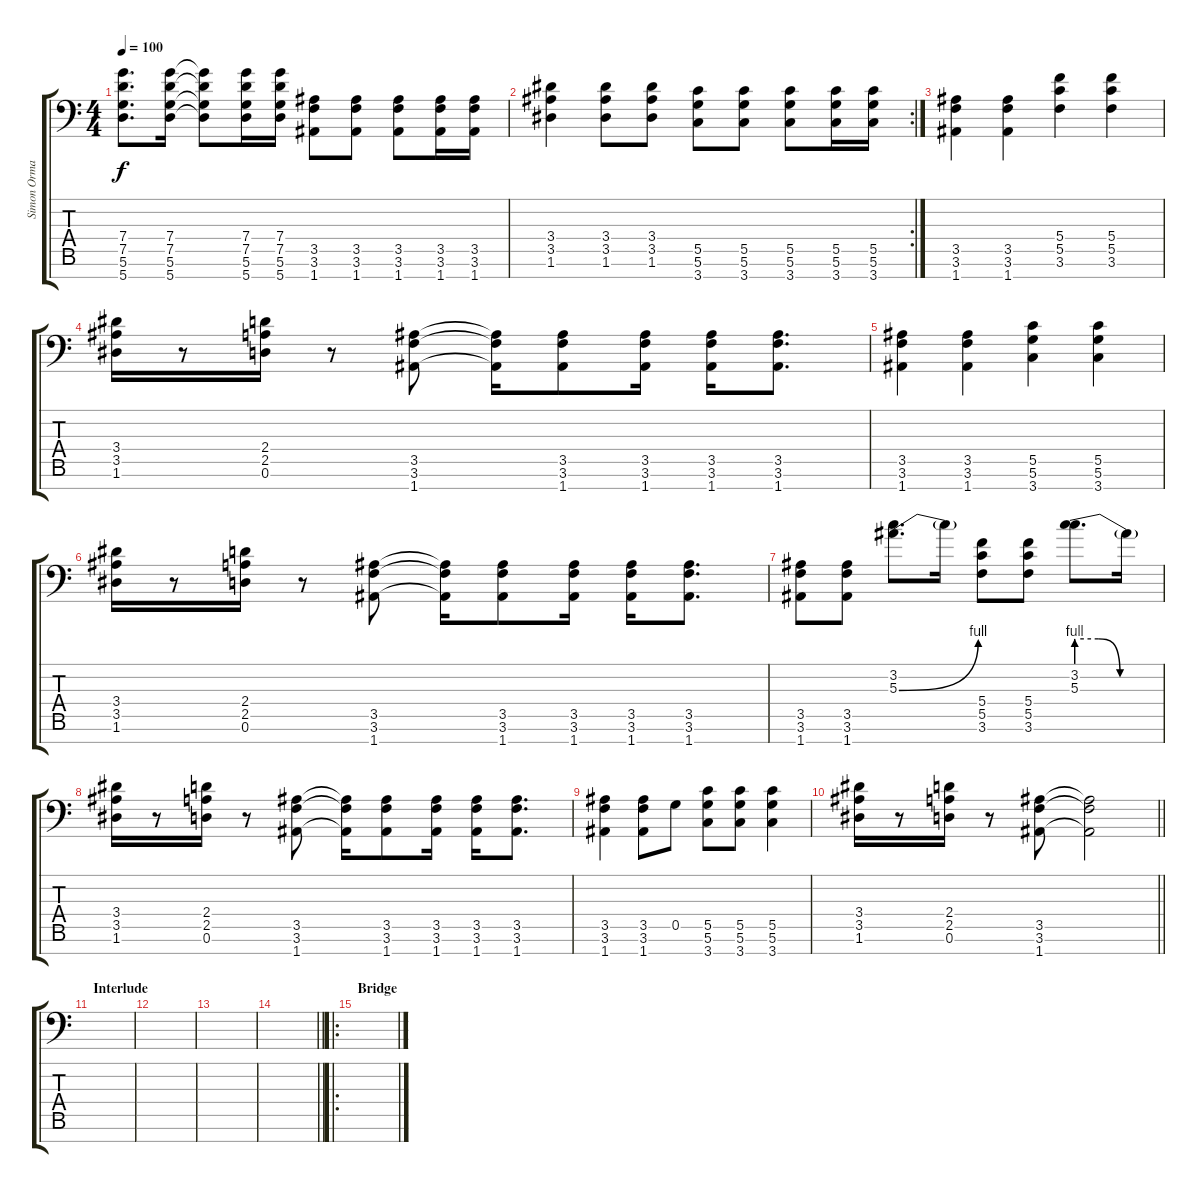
\track ("Simon Ormandy | Gtr. 2" "Simon Orma") {instrument overdrivenguitar}
\staff {score tabs}
\tuning (D4 A3 F3 C3 G2 D2 A1) {hide}
\ts (4 4)
\tempo 100
\clef f4
\ks c
(7.4 7.5 5.6 5.7).8{d dy f} (7.4 7.5 5.6 5.7).16 (7.4{t} 7.5{t} 5.6{t} 5.7{t}).8 (7.4 7.5 5.6 5.7).16 (7.4 7.5 5.6 5.7).16 (3.5 3.6 1.7).8 (3.5 3.6 1.7).8 (3.5 3.6 1.7).8 (3.5 3.6 1.7).16 (3.5 3.6 1.7).16 |
\rc 2
(3.4 3.5 1.6).4 (3.4 3.5 1.6).8 (3.4 3.5 1.6).8 (5.5 5.6 3.7).8 (5.5 5.6 3.7).8 (5.5 5.6 3.7).8 (5.5 5.6 3.7).16 (5.5 5.6 3.7).16 |
(3.5 3.6 1.7).4 (3.5 3.6 1.7).4 (5.4 5.5 3.6).4 (5.4 5.5 3.6).4 |
(3.4 3.5 1.6).16 r.8 (2.4 2.5 0.6).16 r.8 (3.5 3.6 1.7).8 (3.5{t} 3.6{t} 1.7{t}).16 (3.5 3.6 1.7).8 (3.5 3.6 1.7).16 (3.5 3.6 1.7).16 (3.5 3.6 1.7).8{d} |
(3.5 3.6 1.7).4 (3.5 3.6 1.7).4 (5.5 5.6 3.7).4 (5.5 5.6 3.7).4 |
(3.4 3.5 1.6).16 r.8 (2.4 2.5 0.6).16 r.8 (3.5 3.6 1.7).8 (3.5{t} 3.6{t} 1.7{t}).16 (3.5 3.6 1.7).8 (3.5 3.6 1.7).16 (3.5 3.6 1.7).16 (3.5 3.6 1.7).8{d} |
(3.5 3.6 1.7).8 (3.5 3.6 1.7).8 (3.2 5.3{be (bend 0 0 60 4)}).8{d} 5.3{t}.16 (5.4 5.5 3.6).8 (5.4 5.5 3.6).8 (3.2 5.3{be (custom 0 4 15 4 30 0 60 0)}).8{d} 5.3{t}.16 |
(3.4 3.5 1.6).16 r.8 (2.4 2.5 0.6).16 r.8 (3.5 3.6 1.7).8 (3.5{t} 3.6{t} 1.7{t}).16 (3.5 3.6 1.7).8 (3.5 3.6 1.7).16 (3.5 3.6 1.7).16 (3.5 3.6 1.7).8{d} |
(3.5 3.6 1.7).4 (3.5 3.6 1.7).8 0.5.8 (5.5 5.6 3.7).8 (5.5 5.6 3.7).8 (5.5 5.6 3.7).4 |
\barLineRight lightlight
(3.4 3.5 1.6).16 r.8 (2.4 2.5 0.6).16 r.8 (3.5 3.6 1.7).8 (3.5{t} 3.6{t} 1.7{t}).2 |
\section ("" "Interlude")
|
|
|
\barLineRight lightlight
|
\ro
\section ("" "Bridge")
